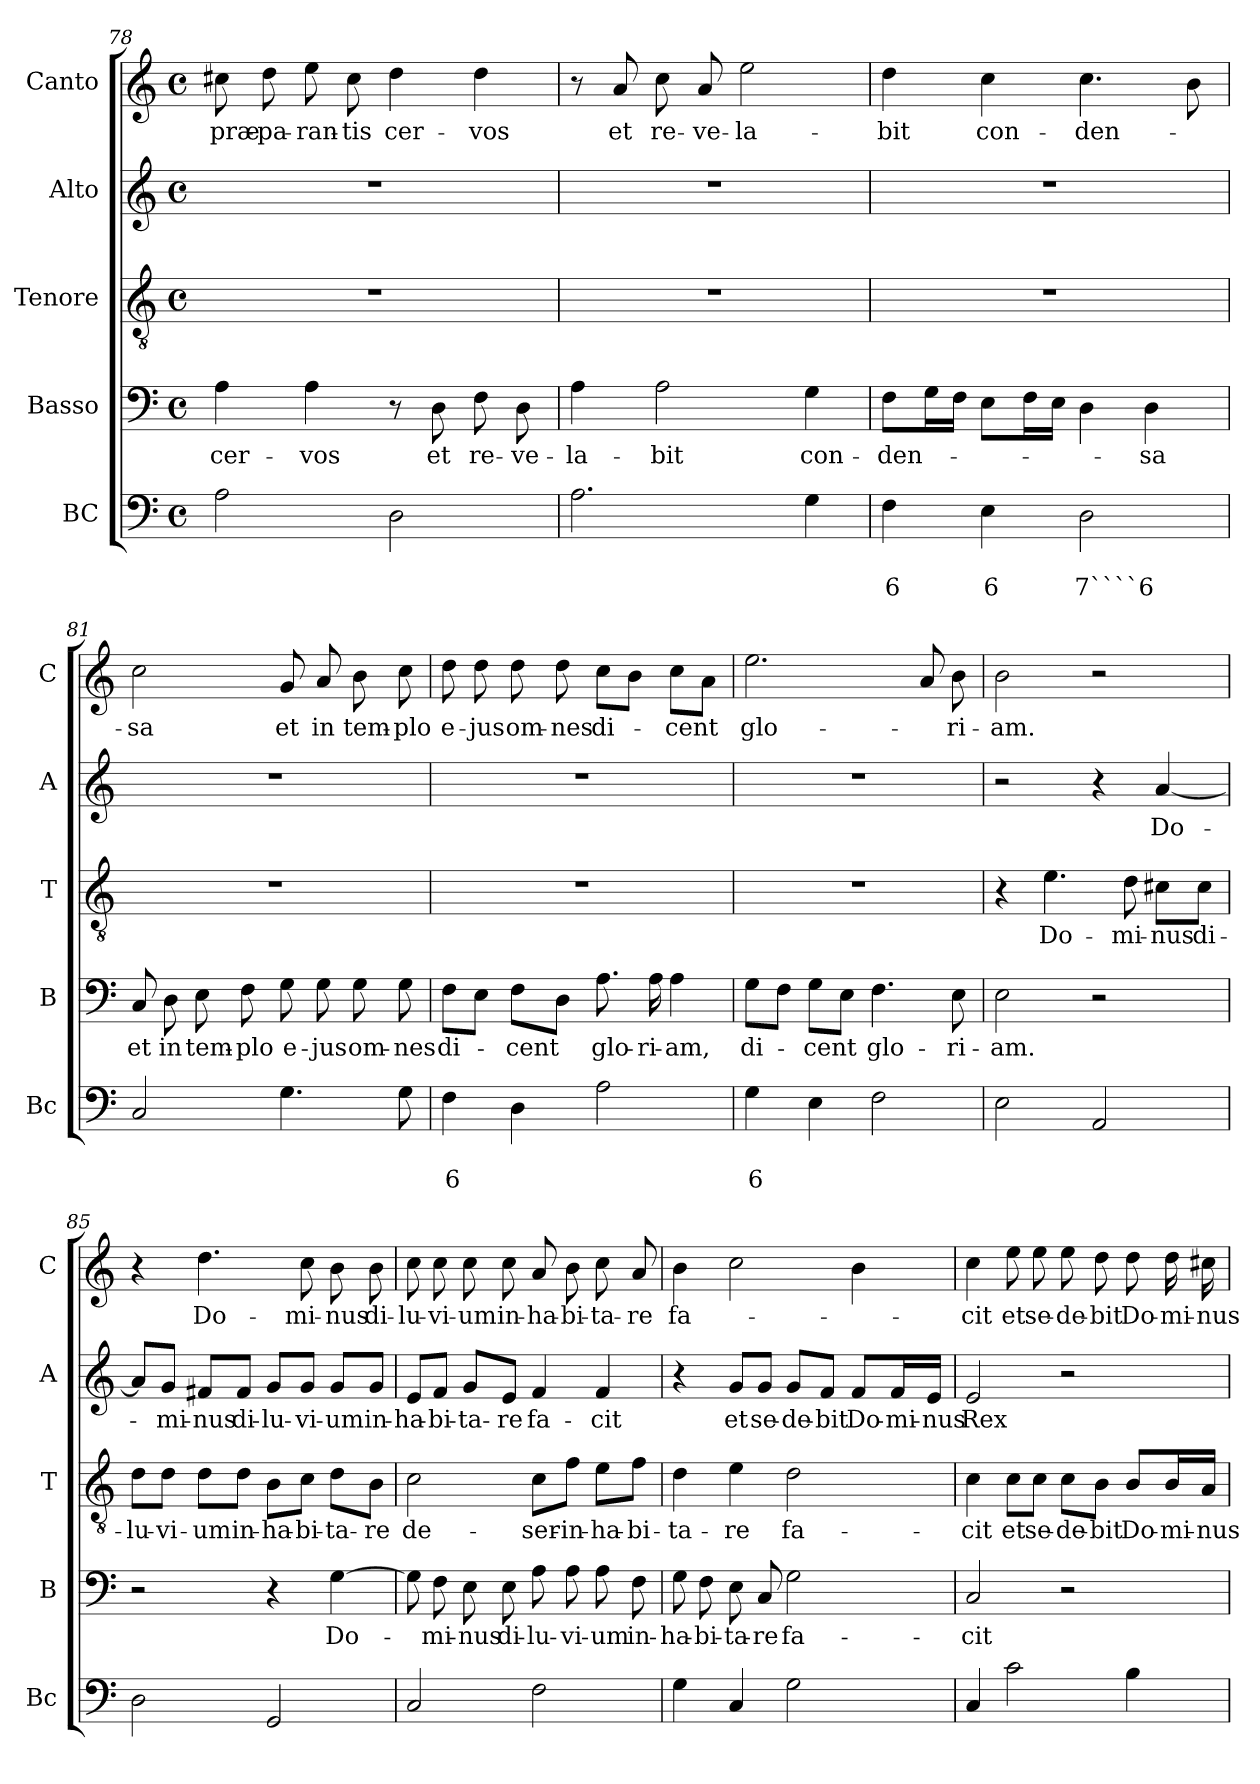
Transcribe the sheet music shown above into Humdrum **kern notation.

**kern	**text	**text	**kern	**text	**kern	**text	**kern	**text	**kern	**text
*part5	*part5	*part5	*part4	*part4	*part3	*part3	*part2	*part2	*part1	*part1
*staff5	*staff5	*staff5	*staff4	*staff4	*staff3	*staff3	*staff2	*staff2	*staff1	*staff1
*I"BC	*	*	*I"Basso	*	*I"Tenore	*	*I"Alto	*	*I"Canto	*
*I'Bc	*	*	*I'B	*	*I'T	*	*I'A	*	*I'C	*
*clefF4	*	*	*clefF4	*	*clefGv2	*	*clefG2	*	*clefG2	*
*k[]	*	*	*k[]	*	*k[]	*	*k[]	*	*k[]	*
*C:	*	*	*C:	*	*C:	*	*C:	*	*C:	*
*M4/4	*	*	*M4/4	*	*M4/4	*	*M4/4	*	*M4/4	*
*met(c)	*	*	*met(c)	*	*met(c)	*	*met(c)	*	*met(c)	*
=78	=78	=78	=78	=78	=78	=78	=78	=78	=78	=78
!	!	!	!	!LO:LY:b	!	!	!	!	!	!LO:LY:b
2A\	.	.	4A\	cer-	1r	.	1r	.	8cc#X\	præ-
!	!	!	!	!	!	!	!	!	!	!LO:LY:b
.	.	.	.	.	.	.	.	.	8dd\	-pa-
!	!	!	!	!LO:LY:b	!	!	!	!	!	!LO:LY:b
.	.	.	4A\	-vos	.	.	.	.	8ee\	-ran-
!	!	!	!	!	!	!	!	!	!	!LO:LY:b
.	.	.	.	.	.	.	.	.	8cc#\	-tis
!	!	!	!	!	!	!	!	!	!	!LO:LY:b
2D\	.	.	8r	.	.	.	.	.	4dd\	cer-
!	!	!	!	!LO:LY:b	!	!	!	!	!	!
.	.	.	8D\	et	.	.	.	.	.	.
!	!	!	!	!LO:LY:b	!	!	!	!	!	!LO:LY:b
.	.	.	8F\	re-	.	.	.	.	4dd\	-vos
!	!	!	!	!LO:LY:b	!	!	!	!	!	!
.	.	.	8D\	-ve-	.	.	.	.	.	.
!!LO:LB:g=z
=79	=79	=79	=79	=79	=79	=79	=79	=79	=79	=79
!	!	!	!	!LO:LY:b	!	!	!	!	!	!
2.A\	.	.	4A\	-la-	1r	.	1r	.	8r	.
!	!	!	!	!	!	!	!	!	!	!LO:LY:b
.	.	.	.	.	.	.	.	.	8a/	et
!	!	!	!	!LO:LY:b	!	!	!	!	!	!LO:LY:b
.	.	.	2A\	-bit	.	.	.	.	8cc\	re-
!	!	!	!	!	!	!	!	!	!	!LO:LY:b
.	.	.	.	.	.	.	.	.	8a/	-ve-
!	!	!	!	!	!	!	!	!	!	!LO:LY:b
.	.	.	.	.	.	.	.	.	2ee\	-la-
!	!	!	!	!LO:LY:b	!	!	!	!	!	!
4G\	.	.	4G\	con-	.	.	.	.	.	.
=80	=80	=80	=80	=80	=80	=80	=80	=80	=80	=80
!	!	!LO:LY:b	!	!LO:LY:b	!	!	!	!	!	!LO:LY:b
4F\	.	6	8F\L	-den-	1r	.	1r	.	4dd\	-bit
.	.	.	16G\L	.	.	.	.	.	.	.
.	.	.	16F\JJ	.	.	.	.	.	.	.
!	!	!LO:LY:b	!	!	!	!	!	!	!	!LO:LY:b
4E\	.	6	8E\L	.	.	.	.	.	4cc\	con-
.	.	.	16F\L	.	.	.	.	.	.	.
.	.	.	16E\JJ	.	.	.	.	.	.	.
!	!	!LO:LY:b	!	!	!	!	!	!	!	!LO:LY:b
2D\	.	7````6	4D\	.	.	.	.	.	4.cc\	-den-
!	!	!	!	!LO:LY:b	!	!	!	!	!	!
.	.	.	4D\	-sa	.	.	.	.	.	.
.	.	.	.	.	.	.	.	.	8b\	.
=81	=81	=81	=81	=81	=81	=81	=81	=81	=81	=81
!	!	!	!	!LO:LY:b	!	!	!	!	!	!LO:LY:b
2C/	.	.	8C/	et	1r	.	1r	.	2cc\	-sa
!	!	!	!	!LO:LY:b	!	!	!	!	!	!
.	.	.	8D\	in	.	.	.	.	.	.
!	!	!	!	!LO:LY:b	!	!	!	!	!	!
.	.	.	8E\	tem-	.	.	.	.	.	.
!	!	!	!	!LO:LY:b	!	!	!	!	!	!
.	.	.	8F\	-plo	.	.	.	.	.	.
!	!	!	!	!LO:LY:b	!	!	!	!	!	!LO:LY:b
4.G\	.	.	8G\	e-	.	.	.	.	8g/	et
!	!	!	!	!LO:LY:b	!	!	!	!	!	!LO:LY:b
.	.	.	8G\	-jus	.	.	.	.	8a/	in
!	!	!	!	!LO:LY:b	!	!	!	!	!	!LO:LY:b
.	.	.	8G\	om-	.	.	.	.	8b\	tem-
!	!	!	!	!LO:LY:b	!	!	!	!	!	!LO:LY:b
8G\	.	.	8G\	-nes	.	.	.	.	8cc\	-plo
=82	=82	=82	=82	=82	=82	=82	=82	=82	=82	=82
!	!	!LO:LY:b	!	!LO:LY:b	!	!	!	!	!	!LO:LY:b
4F\	.	6	8F\L	di-	1r	.	1r	.	8dd\	e-
!	!	!	!	!	!	!	!	!	!	!LO:LY:b
.	.	.	8E\J	.	.	.	.	.	8dd\	-jus
!	!	!	!	!LO:LY:b	!	!	!	!	!	!LO:LY:b
4D\	.	.	8F\L	-cent	.	.	.	.	8dd\	om-
!	!	!	!	!	!	!	!	!	!	!LO:LY:b
.	.	.	8D\J	.	.	.	.	.	8dd\	-nes
!	!	!	!	!LO:LY:b	!	!	!	!	!	!LO:LY:b
2A\	.	.	8.A\	glo-	.	.	.	.	8cc\L	di-
.	.	.	.	.	.	.	.	.	8b\J	.
!	!	!	!	!LO:LY:b	!	!	!	!	!	!
.	.	.	16A\	-ri-	.	.	.	.	.	.
!	!	!	!	!LO:LY:b	!	!	!	!	!	!LO:LY:b
.	.	.	4A\	-am,	.	.	.	.	8cc\L	-cent
.	.	.	.	.	.	.	.	.	8a\J	.
!!LO:LB:g=z
=83	=83	=83	=83	=83	=83	=83	=83	=83	=83	=83
!	!	!LO:LY:b	!	!LO:LY:b	!	!	!	!	!	!LO:LY:b
4G\	.	6	8G\L	di-	1r	.	1r	.	2.ee\	glo-
.	.	.	8F\J	.	.	.	.	.	.	.
!	!	!	!	!LO:LY:b	!	!	!	!	!	!
4E\	.	.	8G\L	-cent	.	.	.	.	.	.
.	.	.	8E\J	.	.	.	.	.	.	.
!	!	!	!	!LO:LY:b	!	!	!	!	!	!
2F\	.	.	4.F\	glo-	.	.	.	.	.	.
.	.	.	.	.	.	.	.	.	8a/	.
!	!	!	!	!LO:LY:b	!	!	!	!	!	!LO:LY:b
.	.	.	8E\	-ri-	.	.	.	.	8b\	-ri-
=84	=84	=84	=84	=84	=84	=84	=84	=84	=84	=84
!	!	!	!	!LO:LY:b	!	!	!	!	!	!LO:LY:b
2E\	.	.	2E\	-am.	4r	.	2r	.	2b\	-am.
!	!	!	!	!	!	!LO:LY:b	!	!	!	!
.	.	.	.	.	4.e\	Do-	.	.	.	.
2AA/	.	.	2r	.	.	.	4r	.	2r	.
!	!	!	!	!	!	!LO:LY:b	!	!	!	!
.	.	.	.	.	8d\	-mi-	.	.	.	.
!	!	!	!	!	!	!LO:LY:b	!	!LO:LY:b	!	!
.	.	.	.	.	8c#X\L	-nus	[4a/	Do-	.	.
!	!	!	!	!	!	!LO:LY:b	!	!	!	!
.	.	.	.	.	8c#\J	di-	.	.	.	.
=85	=85	=85	=85	=85	=85	=85	=85	=85	=85	=85
!	!	!	!	!	!	!LO:LY:b	!	!	!	!
2D\	.	.	2r	.	8d\L	-lu-	8a/L]	.	4r	.
!	!	!	!	!	!	!LO:LY:b	!	!LO:LY:b	!	!
.	.	.	.	.	8d\J	-vi-	8g/J	-mi-	.	.
!	!	!	!	!	!	!LO:LY:b	!	!LO:LY:b	!	!LO:LY:b
.	.	.	.	.	8d\L	-um	8f#X/L	-nus	4.dd\	Do-
!	!	!	!	!	!	!LO:LY:b	!	!LO:LY:b	!	!
.	.	.	.	.	8d\J	in-	8f#/J	di-	.	.
!	!	!	!	!	!	!LO:LY:b	!	!LO:LY:b	!	!
2GG/	.	.	4r	.	8B\L	-ha-	8g/L	-lu-	.	.
!	!	!	!	!	!	!LO:LY:b	!	!LO:LY:b	!	!LO:LY:b
.	.	.	.	.	8c\J	-bi-	8g/J	-vi-	8cc\	-mi-
!	!	!	!	!LO:LY:b	!	!LO:LY:b	!	!LO:LY:b	!	!LO:LY:b
.	.	.	[4G\	Do-	8d\L	-ta-	8g/L	-um	8b\	-nus
!	!	!	!	!	!	!LO:LY:b	!	!LO:LY:b	!	!LO:LY:b
.	.	.	.	.	8B\J	-re	8g/J	in-	8b\	di-
=86	=86	=86	=86	=86	=86	=86	=86	=86	=86	=86
!	!	!	!	!	!	!LO:LY:b	!	!LO:LY:b	!	!LO:LY:b
2C/	.	.	8G\]	.	2c\	de-	8e/L	-ha-	8cc\	-lu-
!	!	!	!	!LO:LY:b	!	!	!	!LO:LY:b	!	!LO:LY:b
.	.	.	8F\	-mi-	.	.	8f/J	-bi-	8cc\	-vi-
!	!	!	!	!LO:LY:b	!	!	!	!LO:LY:b	!	!LO:LY:b
.	.	.	8E\	-nus	.	.	8g/L	-ta-	8cc\	-um
!	!	!	!	!LO:LY:b	!	!	!	!LO:LY:b	!	!LO:LY:b
.	.	.	8E\	di-	.	.	8e/J	-re	8cc\	in-
!	!	!	!	!LO:LY:b	!	!LO:LY:b	!	!LO:LY:b	!	!LO:LY:b
2F\	.	.	8A\	-lu-	8c\L	-ser-	4f/	fa-	8a/	-ha-
!	!	!	!	!LO:LY:b	!	!LO:LY:b	!	!	!	!LO:LY:b
.	.	.	8A\	-vi-	8f\J	-in-	.	.	8b\	-bi-
!	!	!	!	!LO:LY:b	!	!LO:LY:b	!	!LO:LY:b	!	!LO:LY:b
.	.	.	8A\	-um	8e\L	-ha-	4f/	-cit	8cc\	-ta-
!	!	!	!	!LO:LY:b	!	!LO:LY:b	!	!	!	!LO:LY:b
.	.	.	8F\	in-	8f\J	-bi-	.	.	8a/	-re
!!LO:PB:g=z
=87	=87	=87	=87	=87	=87	=87	=87	=87	=87	=87
!	!	!	!	!LO:LY:b	!	!LO:LY:b	!	!	!	!LO:LY:b
4G\	.	.	8G\	-ha-	4d\	-ta-	4r	.	4b\	fa-
!	!	!	!	!LO:LY:b	!	!	!	!	!	!
.	.	.	8F\	-bi-	.	.	.	.	.	.
!	!	!	!	!LO:LY:b	!	!LO:LY:b	!	!LO:LY:b	!	!
4C/	.	.	8E\	-ta-	4e\	-re	8g/L	et	2cc\	.
!	!	!	!	!LO:LY:b	!	!	!	!LO:LY:b	!	!
.	.	.	8C/	-re	.	.	8g/J	se-	.	.
!	!	!	!	!LO:LY:b	!	!LO:LY:b	!	!LO:LY:b	!	!
2G\	.	.	2G\	fa-	2d\	fa-	8g/L	-de-	.	.
!	!	!	!	!	!	!	!	!LO:LY:b	!	!
.	.	.	.	.	.	.	8f/J	-bit	.	.
!	!	!	!	!	!	!	!	!LO:LY:b	!	!
.	.	.	.	.	.	.	8f/L	Do-	4b\	.
!	!	!	!	!	!	!	!	!LO:LY:b	!	!
.	.	.	.	.	.	.	16f/L	-mi-	.	.
!	!	!	!	!	!	!	!	!LO:LY:b	!	!
.	.	.	.	.	.	.	16e/JJ	-nus	.	.
=88	=88	=88	=88	=88	=88	=88	=88	=88	=88	=88
!	!	!	!	!LO:LY:b	!	!LO:LY:b	!	!LO:LY:b	!	!LO:LY:b
4C/	.	.	2C/	-cit	4c\	-cit	2e/	Rex	4cc\	-cit
!	!	!	!	!	!	!LO:LY:b	!	!	!	!LO:LY:b
2c\	.	.	.	.	8c\L	et	.	.	8ee\	et
!	!	!	!	!	!	!LO:LY:b	!	!	!	!LO:LY:b
.	.	.	.	.	8c\J	se-	.	.	8ee\	se-
!	!	!	!	!	!	!LO:LY:b	!	!	!	!LO:LY:b
.	.	.	2r	.	8c\L	-de-	2r	.	8ee\	-de-
!	!	!	!	!	!	!LO:LY:b	!	!	!	!LO:LY:b
.	.	.	.	.	8B\J	-bit	.	.	8dd\	-bit
!	!	!	!	!	!	!LO:LY:b	!	!	!	!LO:LY:b
4B\	.	.	.	.	8B/L	Do-	.	.	8dd\	Do-
!	!	!	!	!	!	!LO:LY:b	!	!	!	!LO:LY:b
.	.	.	.	.	16B/L	-mi-	.	.	16dd\	-mi-
!	!	!	!	!	!	!LO:LY:b	!	!	!	!LO:LY:b
.	.	.	.	.	16A/JJ	-nus	.	.	16cc#X\	-nus
=	=	=	=	=	=	=	=	=	=	=
*-	*-	*-	*-	*-	*-	*-	*-	*-	*-	*-
